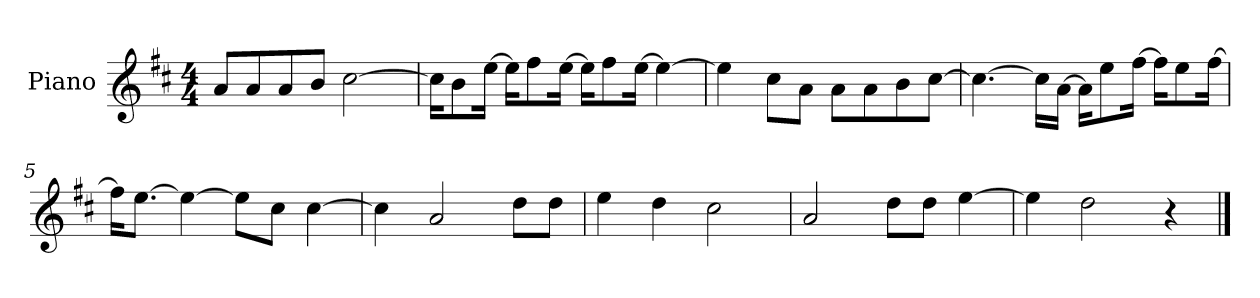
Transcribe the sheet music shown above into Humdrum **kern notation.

**kern
*part1
*staff1
*I"Piano
*I'P-no
*clefG2
*k[f#c#]
*M4/4
*MM90
=1
8a/L
8a/
8a/
8b/J
[2cc#\
=2
16cc#\KL]
8b\
[16ee\Jk
16ee\KL]
8ff#\
[16ee\Jk
16ee\KL]
8ff#\
[16ee\Jk
4ee\_
=3
4ee\]
8cc#\L
8a\J
8a\L
8a\
8b\
[8cc#\J
=4
4.cc#\_
16cc#\LL]
[16a\JJ
16a\KL]
8ee\
[16ff#\Jk
16ff#\KL]
8ee\
[16ff#\Jk
=5
16ff#\KL]
[8.ee\J
4ee\_
8ee\L]
8cc#\J
[4cc#\
!!LO:LB:g=z
=6
4cc#\]
2a/
8dd\L
8dd\J
=7
4ee\
4dd\
2cc#\
=8
2a/
8dd\L
8dd\J
[4ee\
=9
4ee\]
2dd\
4r
==
*-
